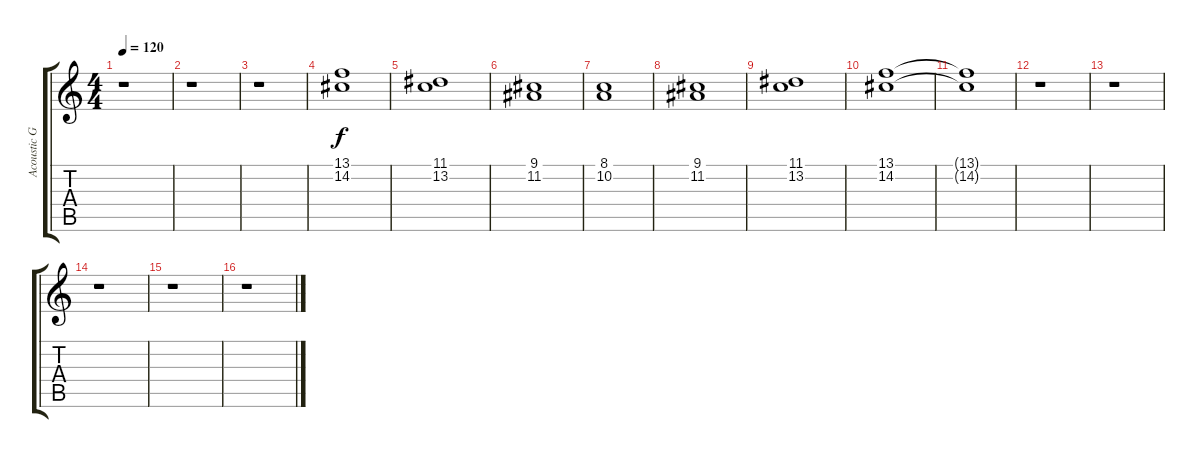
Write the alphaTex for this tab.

\track ("Acoustic Grand Piano" "Acoustic G") {instrument acousticgrandpiano}
\staff {score tabs}
\tuning (E4 B3 G3 D3 A2 E2) {hide}
\ts (4 4)
\tempo 120
\clef g2
\ks c
r.1{dy f} |
r.1 |
r.1 |
(13.1 14.2).1 |
(11.1 13.2).1 |
(9.1 11.2).1 |
(8.1 10.2).1 |
(9.1 11.2).1 |
(11.1 13.2).1 |
(13.1 14.2).1 |
(13.1{t} 14.2{t}).1 |
r.1 |
r.1 |
r.1 |
r.1 |
r.1
